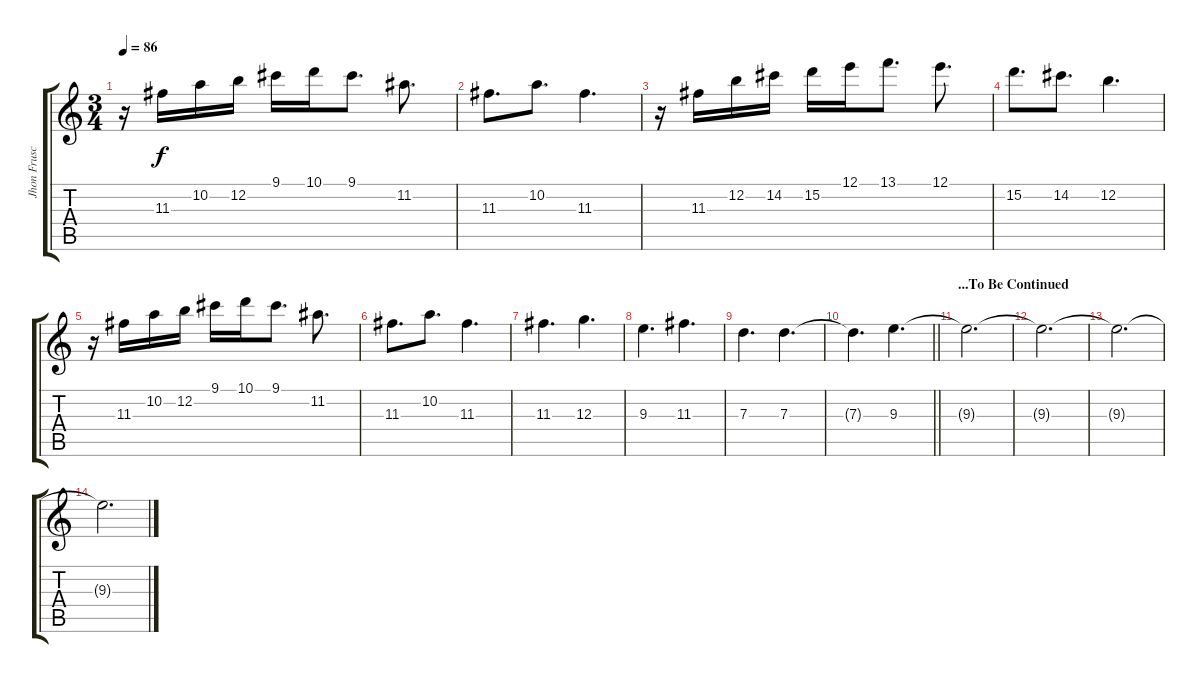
\track ("Jhon Frusciante" "Jhon Frusc") {instrument overdrivenguitar}
\staff {score tabs}
\tuning (E4 B3 G3 D3 A2 E2) {hide}
\ts (3 4)
\tempo 86
\clef g2
\ks c
r.16{dy f} 11.3.16 10.2.16 12.2.16 9.1.16 10.1.16 9.1.8{d} 11.2.8{d} |
11.3.8{d} 10.2.8{d} 11.3.4{d} |
r.16 11.3.16 12.2.16 14.2.16 15.2.16 12.1.16 13.1.8{d} 12.1.8{d} |
15.2.8{d} 14.2.8{d} 12.2.4{d} |
r.16 11.3.16 10.2.16 12.2.16 9.1.16 10.1.16 9.1.8{d} 11.2.8{d} |
11.3.8{d} 10.2.8{d} 11.3.4{d} |
11.3.4{d} 12.3.4{d} |
9.3.4{d} 11.3.4{d} |
7.3.4{d} 7.3.4{d} |
\barLineRight lightlight
7.3{t}.4{d} 9.3.4{d} |
\section ("" "...To Be Continued ")
9.3{t}.2{d} |
9.3{t}.2{d} |
9.3{t}.2{d} |
9.3{t}.2{d}
